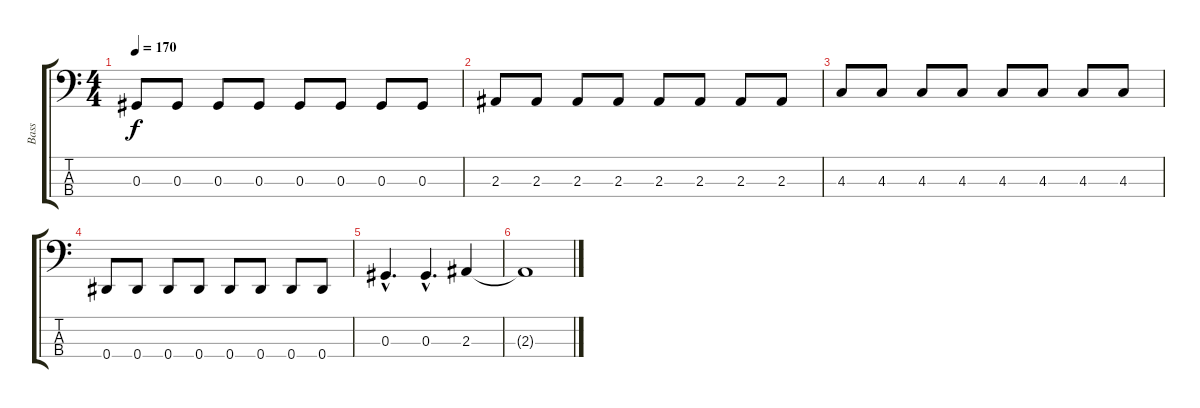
\track ("Bass" "Bass") {instrument acousticguitarnylon}
\staff {score tabs}
\tuning (Gb2 Db2 Ab1 Eb1) {hide}
\ts (4 4)
\tempo 170
\clef f4
\ks c
0.3.8{dy f} 0.3.8 0.3.8 0.3.8 0.3.8 0.3.8 0.3.8 0.3.8 |
2.3.8 2.3.8 2.3.8 2.3.8 2.3.8 2.3.8 2.3.8 2.3.8 |
4.3.8 4.3.8 4.3.8 4.3.8 4.3.8 4.3.8 4.3.8 4.3.8 |
0.4.8 0.4.8 0.4.8 0.4.8 0.4.8 0.4.8 0.4.8 0.4.8 |
0.3{hac}.4{d} 0.3{hac}.4{d} 2.3.4 |
2.3{t}.1
